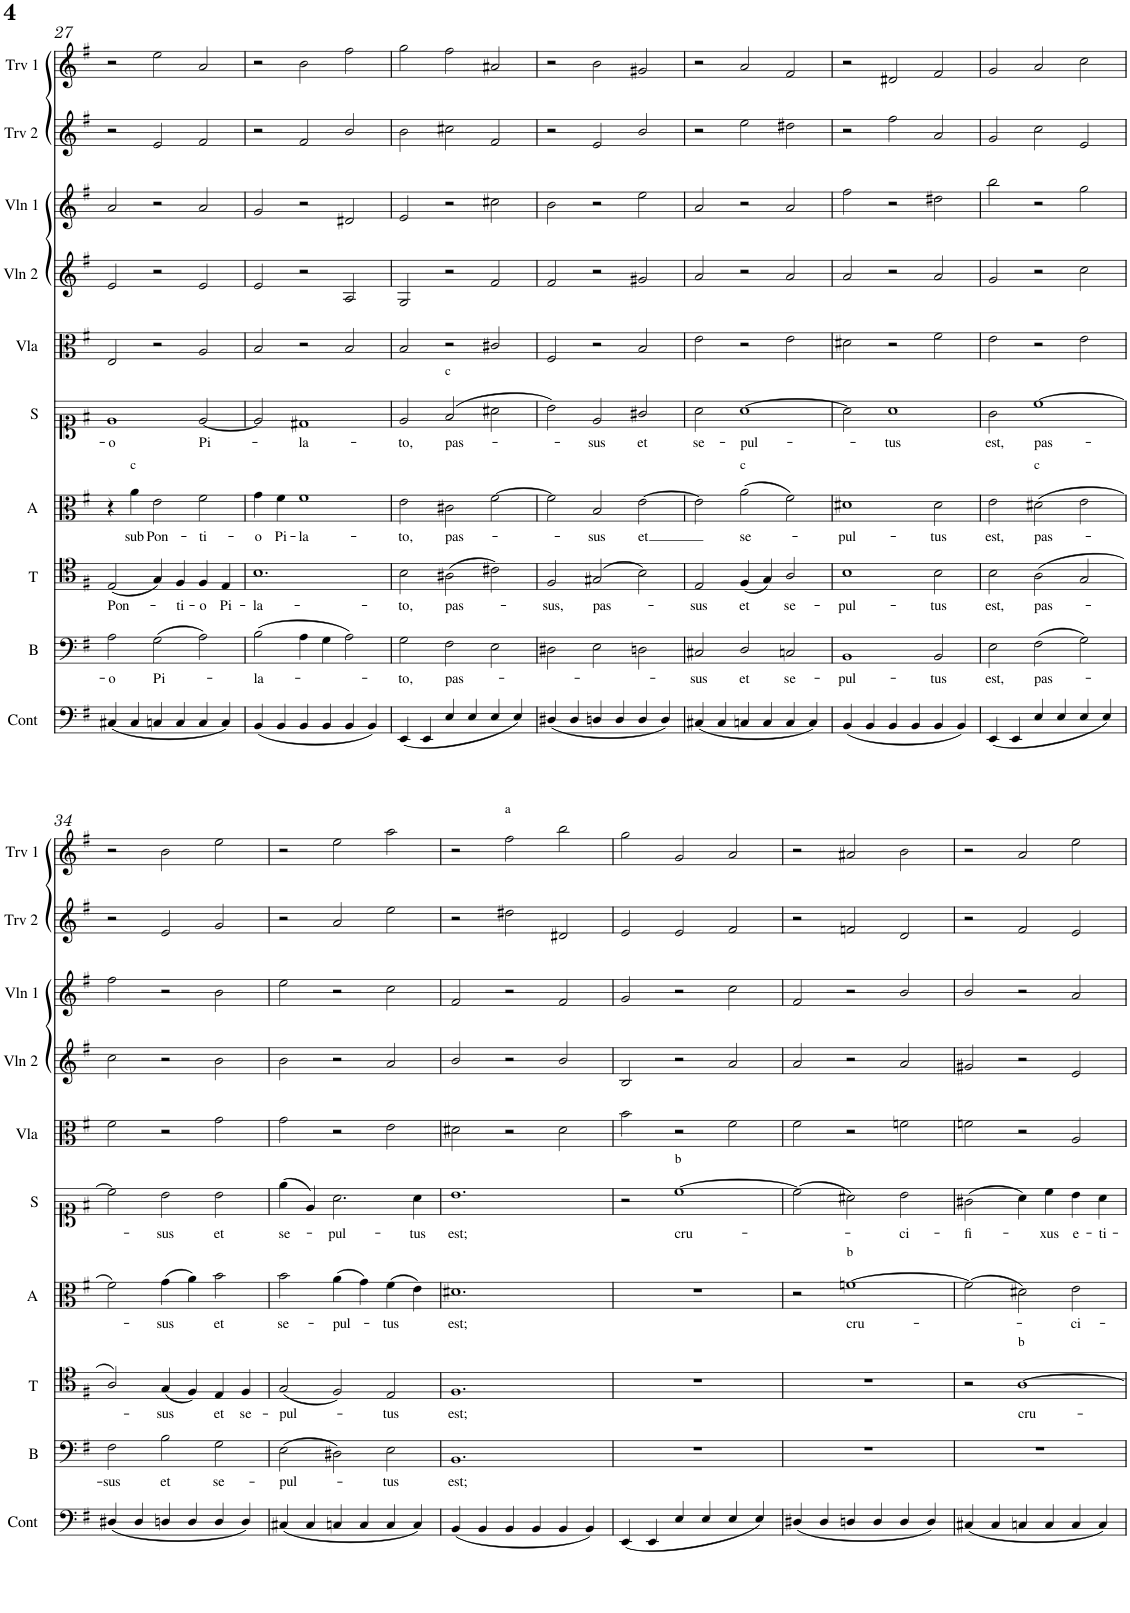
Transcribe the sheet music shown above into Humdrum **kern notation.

**kern	**kern	**text	**kern	**text	**kern	**text	**kern	**text	**kern	**kern	**kern	**kern	**kern
*part10	*part9	*part9	*part8	*part8	*part7	*part7	*part6	*part6	*part5	*part4	*part3	*part2	*part1
*staff10	*staff9	*staff9	*staff8	*staff8	*staff7	*staff7	*staff6	*staff6	*staff5	*staff4	*staff3	*staff2	*staff1
*I"Continuo	*I"Bass	*	*I"Tenor	*	*I"Alto	*	*I"Soprano	*	*I"Viola	*I"Violin 2	*I"Violin 1	*I"Traverso 2	*I"Traverso 1
*I'Cont	*I'B	*	*I'T	*	*I'A	*	*I'S	*	*I'Vla	*I'Vln 2	*I'Vln 1	*I'Trv 2	*I'Trv 1
!!LO:PB:g=z
*clefF4	*clefF4	*	*clefC4	*	*clefC3	*	*clefC1	*	*clefC3	*clefG2	*clefG2	*clefG2	*clefG2
*k[f#]	*k[f#]	*	*k[f#]	*	*k[f#]	*	*k[f#]	*	*k[f#]	*k[f#]	*k[f#]	*k[f#]	*k[f#]
*M3/2	*M3/2	*	*M3/2	*	*M3/2	*	*M3/2	*	*M3/2	*M3/2	*M3/2	*M3/2	*M3/2
=27	=27	=27	=27	=27	=27	=27	=27	=27	=27	=27	=27	=27	=27
!	!	!LO:LY:b	!	!LO:LY:b	!	!	!	!LO:LY:b	!	!	!	!	!
(4C#X/	2A\	-o	(2E/	Pon-	4r	.	1e	-o	2E/	2e/	2a/	2r	2r
!	!	!	!	!	!LO:TX:a:t=c	!	!	!	!	!	!	!	!
!	!	!	!	!	!	!LO:LY:b	!	!	!	!	!	!	!
4C#/	.	.	.	.	4a\	sub	.	.	.	.	.	.	.
!	!	!LO:LY:b	!	!	!	!LO:LY:b	!	!	!	!	!	!	!
4Cn/	(2G\	Pi-	4G/)	.	2e\	Pon-	.	.	2r	2r	2r	2e/	2ee\
!	!	!	!	!LO:LY:b	!	!	!	!	!	!	!	!	!
4C/	.	.	4F#/	-ti-	.	.	.	.	.	.	.	.	.
!	!	!	!	!LO:LY:b	!	!LO:LY:b	!	!LO:LY:b	!	!	!	!	!
4C/	2A\)	.	4F#/	-o	2f#\	-ti-	[2e/	Pi-	2A/	2e/	2a/	2f#/	2a/
!	!	!	!	!LO:LY:b	!	!	!	!	!	!	!	!	!
4C/)	.	.	4E/	Pi-	.	.	.	.	.	.	.	.	.
=28	=28	=28	=28	=28	=28	=28	=28	=28	=28	=28	=28	=28	=28
!	!	!LO:LY:b	!	!LO:LY:b	!	!LO:LY:b	!	!	!	!	!	!	!
(4BB/	(2B\	-la-	1.B	-la-	4g\	-o	2e/]	.	2B/	2e/	2g/	2r	2r
!	!	!	!	!	!	!LO:LY:b	!	!	!	!	!	!	!
4BB/	.	.	.	.	4f#\	Pi-	.	.	.	.	.	.	.
!	!	!	!	!	!	!LO:LY:b	!	!LO:LY:b	!	!	!	!	!
4BB/	4A\	.	.	.	1f#	-la-	1d#X	-la-	2r	2r	2r	2f#/	2b\
4BB/	4G\	.	.	.	.	.	.	.	.	.	.	.	.
4BB/	2A\)	.	.	.	.	.	.	.	2B/	2A/	2d#X/	2b/	2ff#\
4BB/)	.	.	.	.	.	.	.	.	.	.	.	.	.
=29	=29	=29	=29	=29	=29	=29	=29	=29	=29	=29	=29	=29	=29
!	!	!LO:LY:b	!	!LO:LY:b	!	!LO:LY:b	!	!LO:LY:b	!	!	!	!	!
(4EE/	2G\	-to,	2B\	-to,	2e\	-to,	2e/	-to,	2B/	2G/	2e/	2b\	2gg\
4EE/	.	.	.	.	.	.	.	.	.	.	.	.	.
!	!	!	!	!	!	!	!LO:TX:a:t=c	!	!	!	!	!	!
!	!	!LO:LY:b	!	!LO:LY:b	!	!LO:LY:b	!	!LO:LY:b	!	!	!	!	!
4E/	2F#\	pas-	(2A#X\	pas-	2c#X\	pas-	(2f#/	pas-	2r	2r	2r	2cc#X\	2ff#\
4E/	.	.	.	.	.	.	.	.	.	.	.	.	.
4E/	2E\	.	2c#X\)	.	[2f#\	.	2a#X\	.	2c#X/	2f#/	2cc#X\	2f#/	2a#X/
4E/)	.	.	.	.	.	.	.	.	.	.	.	.	.
=30	=30	=30	=30	=30	=30	=30	=30	=30	=30	=30	=30	=30	=30
!	!	!	!	!LO:LY:b	!	!	!	!	!	!	!	!	!
(4D#X/	2D#X\	.	2F#/	-sus,	2f#\]	.	2b\)	.	2F#/	2f#/	2b\	2r	2r
4D#/	.	.	.	.	.	.	.	.	.	.	.	.	.
!	!	!	!	!LO:LY:b	!	!LO:LY:b	!	!LO:LY:b	!	!	!	!	!
4Dn/	2E\	.	(2G#X/	pas-	2B/	-sus	2e/	-sus	2r	2r	2r	2e/	2b\
4D/	.	.	.	.	.	.	.	.	.	.	.	.	.
!	!	!	!	!	!	!LO:LY:b	!	!LO:LY:b	!	!	!	!	!
4D/	2Dn\	.	2B\)	.	[2e\	et	2g#X/	et	2B/	2g#X/	2ee\	2b/	2g#X/
4D/)	.	.	.	.	.	.	.	.	.	.	.	.	.
=31	=31	=31	=31	=31	=31	=31	=31	=31	=31	=31	=31	=31	=31
!	!	!LO:LY:b	!	!LO:LY:b	!	!	!	!LO:LY:b	!	!	!	!	!
(4C#X/	2C#X/	-sus	2E/	-sus	2e\]	.	2a\	se-	2e\	2a/	2a/	2r	2r
4C#/	.	.	.	.	.	.	.	.	.	.	.	.	.
!	!	!	!	!	!LO:TX:a:t=c	!	!	!	!	!	!	!	!
!	!	!LO:LY:b	!	!LO:LY:b	!	!LO:LY:b	!	!LO:LY:b	!	!	!	!	!
4Cn/	2D/	et	(4F#/	et	(2a\	se-	[1a	-pul-	2r	2r	2r	2ee\	2a/
4C/	.	.	4G/)	.	.	.	.	.	.	.	.	.	.
!	!	!LO:LY:b	!	!LO:LY:b	!	!	!	!	!	!	!	!	!
4C/	2Cn/	se-	2A/	se-	2f#\)	.	.	.	2e\	2a/	2a/	2dd#X\	2f#/
4C/)	.	.	.	.	.	.	.	.	.	.	.	.	.
=32	=32	=32	=32	=32	=32	=32	=32	=32	=32	=32	=32	=32	=32
!	!	!LO:LY:b	!	!LO:LY:b	!	!LO:LY:b	!	!	!	!	!	!	!
(4BB/	1BB	-pul-	1B	-pul-	1d#X	-pul-	2a\]	.	2d#X\	2a/	2ff#\	2r	2r
4BB/	.	.	.	.	.	.	.	.	.	.	.	.	.
!	!	!	!	!	!	!	!	!LO:LY:b	!	!	!	!	!
4BB/	.	.	.	.	.	.	1a	-tus	2r	2r	2r	2ff#\	2d#X/
4BB/	.	.	.	.	.	.	.	.	.	.	.	.	.
!	!	!LO:LY:b	!	!LO:LY:b	!	!LO:LY:b	!	!	!	!	!	!	!
4BB/	2BB/	-tus	2B\	-tus	2d#\	-tus	.	.	2f#\	2a/	2dd#X\	2a/	2f#/
4BB/)	.	.	.	.	.	.	.	.	.	.	.	.	.
=33	=33	=33	=33	=33	=33	=33	=33	=33	=33	=33	=33	=33	=33
!	!	!LO:LY:b	!	!LO:LY:b	!	!LO:LY:b	!	!LO:LY:b	!	!	!	!	!
(4EE/	2E\	est,	2B\	est,	2e\	est,	2g\	est,	2e\	2g/	2bb\	2g/	2g/
4EE/	.	.	.	.	.	.	.	.	.	.	.	.	.
!	!	!	!	!	!LO:TX:a:t=c	!	!	!	!	!	!	!	!
!	!	!LO:LY:b	!	!LO:LY:b	!	!LO:LY:b	!	!LO:LY:b	!	!	!	!	!
4E/	(2F#\	pas-	(2A\	pas-	(2d#X\	pas-	[1cc	pas-	2r	2r	2r	2cc\	2a/
4E/	.	.	.	.	.	.	.	.	.	.	.	.	.
4E/	2G\)	.	2G/	.	2e\	.	.	.	2e\	2cc\	2gg\	2e/	2cc\
4E/)	.	.	.	.	.	.	.	.	.	.	.	.	.
!!LO:LB:g=z
=34	=34	=34	=34	=34	=34	=34	=34	=34	=34	=34	=34	=34	=34
!	!	!LO:LY:b	!	!	!	!	!	!	!	!	!	!	!
(4D#X/	2F#\	-sus	2A/)	.	2f#\)	.	2cc\]	.	2f#\	2cc\	2ff#\	2r	2r
4D#/	.	.	.	.	.	.	.	.	.	.	.	.	.
!	!	!LO:LY:b	!	!LO:LY:b	!	!LO:LY:b	!	!LO:LY:b	!	!	!	!	!
4Dn/	2B\	et	(4G/	-sus	(4g\	-sus	2b\	-sus	2r	2r	2r	2e/	2b\
4D/	.	.	4F#/)	.	4a\)	.	.	.	.	.	.	.	.
!	!	!LO:LY:b	!	!LO:LY:b	!	!LO:LY:b	!	!LO:LY:b	!	!	!	!	!
4D/	2G\	se-	4E/	et	2b\	et	2b\	et	2g\	2b\	2b\	2g/	2ee\
!	!	!	!	!LO:LY:b	!	!	!	!	!	!	!	!	!
4D/)	.	.	4F#/	se-	.	.	.	.	.	.	.	.	.
=35	=35	=35	=35	=35	=35	=35	=35	=35	=35	=35	=35	=35	=35
!	!	!LO:LY:b	!	!LO:LY:b	!	!LO:LY:b	!	!LO:LY:b	!	!	!	!	!
(4C#X/	(2E\	-pul-	(2G/	-pul-	2b\	se-	(4ee\	se-	2g\	2b\	2ee\	2r	2r
4C#/	.	.	.	.	.	.	4e/)	.	.	.	.	.	.
!	!	!	!	!	!	!LO:LY:b	!	!LO:LY:b	!	!	!	!	!
4Cn/	2D#X\)	.	2F#/)	.	(4a\	-pul-	2.a\	-pul-	2r	2r	2r	2a/	2ee\
4C/	.	.	.	.	4g\)	.	.	.	.	.	.	.	.
!	!	!LO:LY:b	!	!LO:LY:b	!	!LO:LY:b	!	!	!	!	!	!	!
4C/	2E\	-tus	2E/	-tus	(4f#\	-tus	.	.	2e\	2a/	2cc\	2ee\	2aa\
!	!	!	!	!	!	!	!	!LO:LY:b	!	!	!	!	!
4C/)	.	.	.	.	4e\)	.	4a\	-tus	.	.	.	.	.
=36	=36	=36	=36	=36	=36	=36	=36	=36	=36	=36	=36	=36	=36
!	!	!LO:LY:b	!	!LO:LY:b	!	!LO:LY:b	!	!LO:LY:b	!	!	!	!	!
(4BB/	1.BB	est;	1.F#	est;	1.d#X	est;	1.b	est;	2d#X\	2b/	2f#/	2r	2r
4BB/	.	.	.	.	.	.	.	.	.	.	.	.	.
!	!	!	!	!	!	!	!	!	!	!	!	!	!LO:TX:a:t=a
4BB/	.	.	.	.	.	.	.	.	2r	2r	2r	2dd#X\	2ff#\
4BB/	.	.	.	.	.	.	.	.	.	.	.	.	.
4BB/	.	.	.	.	.	.	.	.	2d#\	2b/	2f#/	2d#X/	2bb\
4BB/)	.	.	.	.	.	.	.	.	.	.	.	.	.
=37	=37	=37	=37	=37	=37	=37	=37	=37	=37	=37	=37	=37	=37
(4EE/	1.r	.	1.r	.	1.r	.	2r	.	2b\	2B/	2g/	2e/	2gg\
4EE/	.	.	.	.	.	.	.	.	.	.	.	.	.
!	!	!	!	!	!	!	!LO:TX:a:t=b	!	!	!	!	!	!
!	!	!	!	!	!	!	!	!LO:LY:b	!	!	!	!	!
4E/	.	.	.	.	.	.	[1cc	cru-	2r	2r	2r	2e/	2g/
4E/	.	.	.	.	.	.	.	.	.	.	.	.	.
4E/	.	.	.	.	.	.	.	.	2f#\	2a/	2cc\	2f#/	2a/
4E/)	.	.	.	.	.	.	.	.	.	.	.	.	.
=38	=38	=38	=38	=38	=38	=38	=38	=38	=38	=38	=38	=38	=38
(4D#X/	1.r	.	1.r	.	2r	.	(2cc\]	.	2f#\	2a/	2f#/	2r	2r
4D#/	.	.	.	.	.	.	.	.	.	.	.	.	.
!	!	!	!	!	!LO:TX:a:t=b	!	!	!	!	!	!	!	!
!	!	!	!	!	!	!LO:LY:b	!	!	!	!	!	!	!
4Dn/	.	.	.	.	[1fn	cru-	2a#X\)	.	2r	2r	2r	2fn/	2a#X/
4D/	.	.	.	.	.	.	.	.	.	.	.	.	.
!	!	!	!	!	!	!	!	!LO:LY:b	!	!	!	!	!
4D/	.	.	.	.	.	.	2b\	-ci-	2fn\	2a/	2b/	2d/	2b\
4D/)	.	.	.	.	.	.	.	.	.	.	.	.	.
=39	=39	=39	=39	=39	=39	=39	=39	=39	=39	=39	=39	=39	=39
!	!	!	!	!	!	!	!	!LO:LY:b	!	!	!	!	!
(4C#X/	1.r	.	2r	.	(2f\]	.	(2g#X\	-fi-	2fn\	2g#X/	2b/	2r	2r
4C#/	.	.	.	.	.	.	.	.	.	.	.	.	.
!	!	!	!LO:TX:a:t=b	!	!	!	!	!	!	!	!	!	!
!	!	!	!	!LO:LY:b	!	!	!	!	!	!	!	!	!
4Cn/	.	.	[1A	cru-	2d#X\)	.	4a\)	.	2r	2r	2r	2f#/	2a/
!	!	!	!	!	!	!	!	!LO:LY:b	!	!	!	!	!
4C/	.	.	.	.	.	.	4cc\	-xus	.	.	.	.	.
!	!	!	!	!	!	!LO:LY:b	!	!LO:LY:b	!	!	!	!	!
4C/	.	.	.	.	2e\	-ci-	4b\	e-	2A/	2e/	2a/	2e/	2ee\
!	!	!	!	!	!	!	!	!LO:LY:b	!	!	!	!	!
4C/)	.	.	.	.	.	.	4a\	-ti-	.	.	.	.	.
=	=	=	=	=	=	=	=	=	=	=	=	=	=
*-	*-	*-	*-	*-	*-	*-	*-	*-	*-	*-	*-	*-	*-
